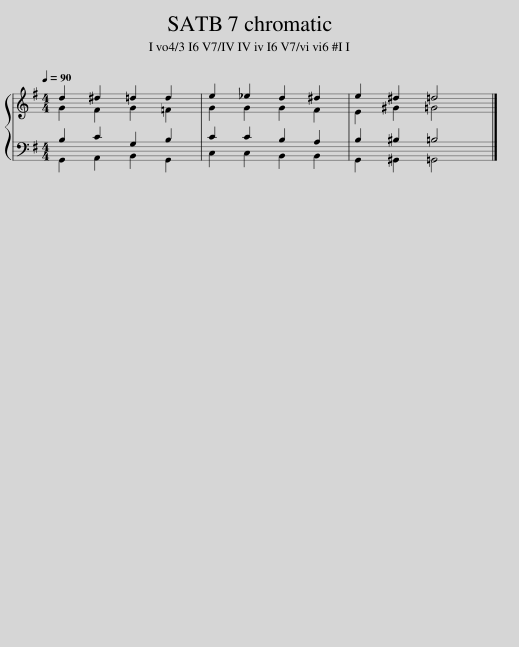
X:1
%%score { ( 1 2 ) | ( 3 4 ) }
L:1/8
Q:1/4=90
M:4/4
I:linebreak $
K:G
V:1 treble
V:2 treble
V:3 bass
V:4 bass
V:1
 d2 ^d2 =d2 d2 | e2 _e2 d2 ^d2 | e2 ^d2 =d4 |] %3
V:2
 G2 F2 G2 =F2 | G2 G2 G2 F2 | E2 ^G2 =G4 |] %3
V:3
 B,2 C2 G,2 B,2 | C2 C2 B,2 A,2 | B,2 ^B,2 =B,4 |] %3
V:4
 G,,2 A,,2 B,,2 G,,2 | C,2 C,2 B,,2 B,,2 | G,,2 ^G,,2 =G,,4 |] %3
